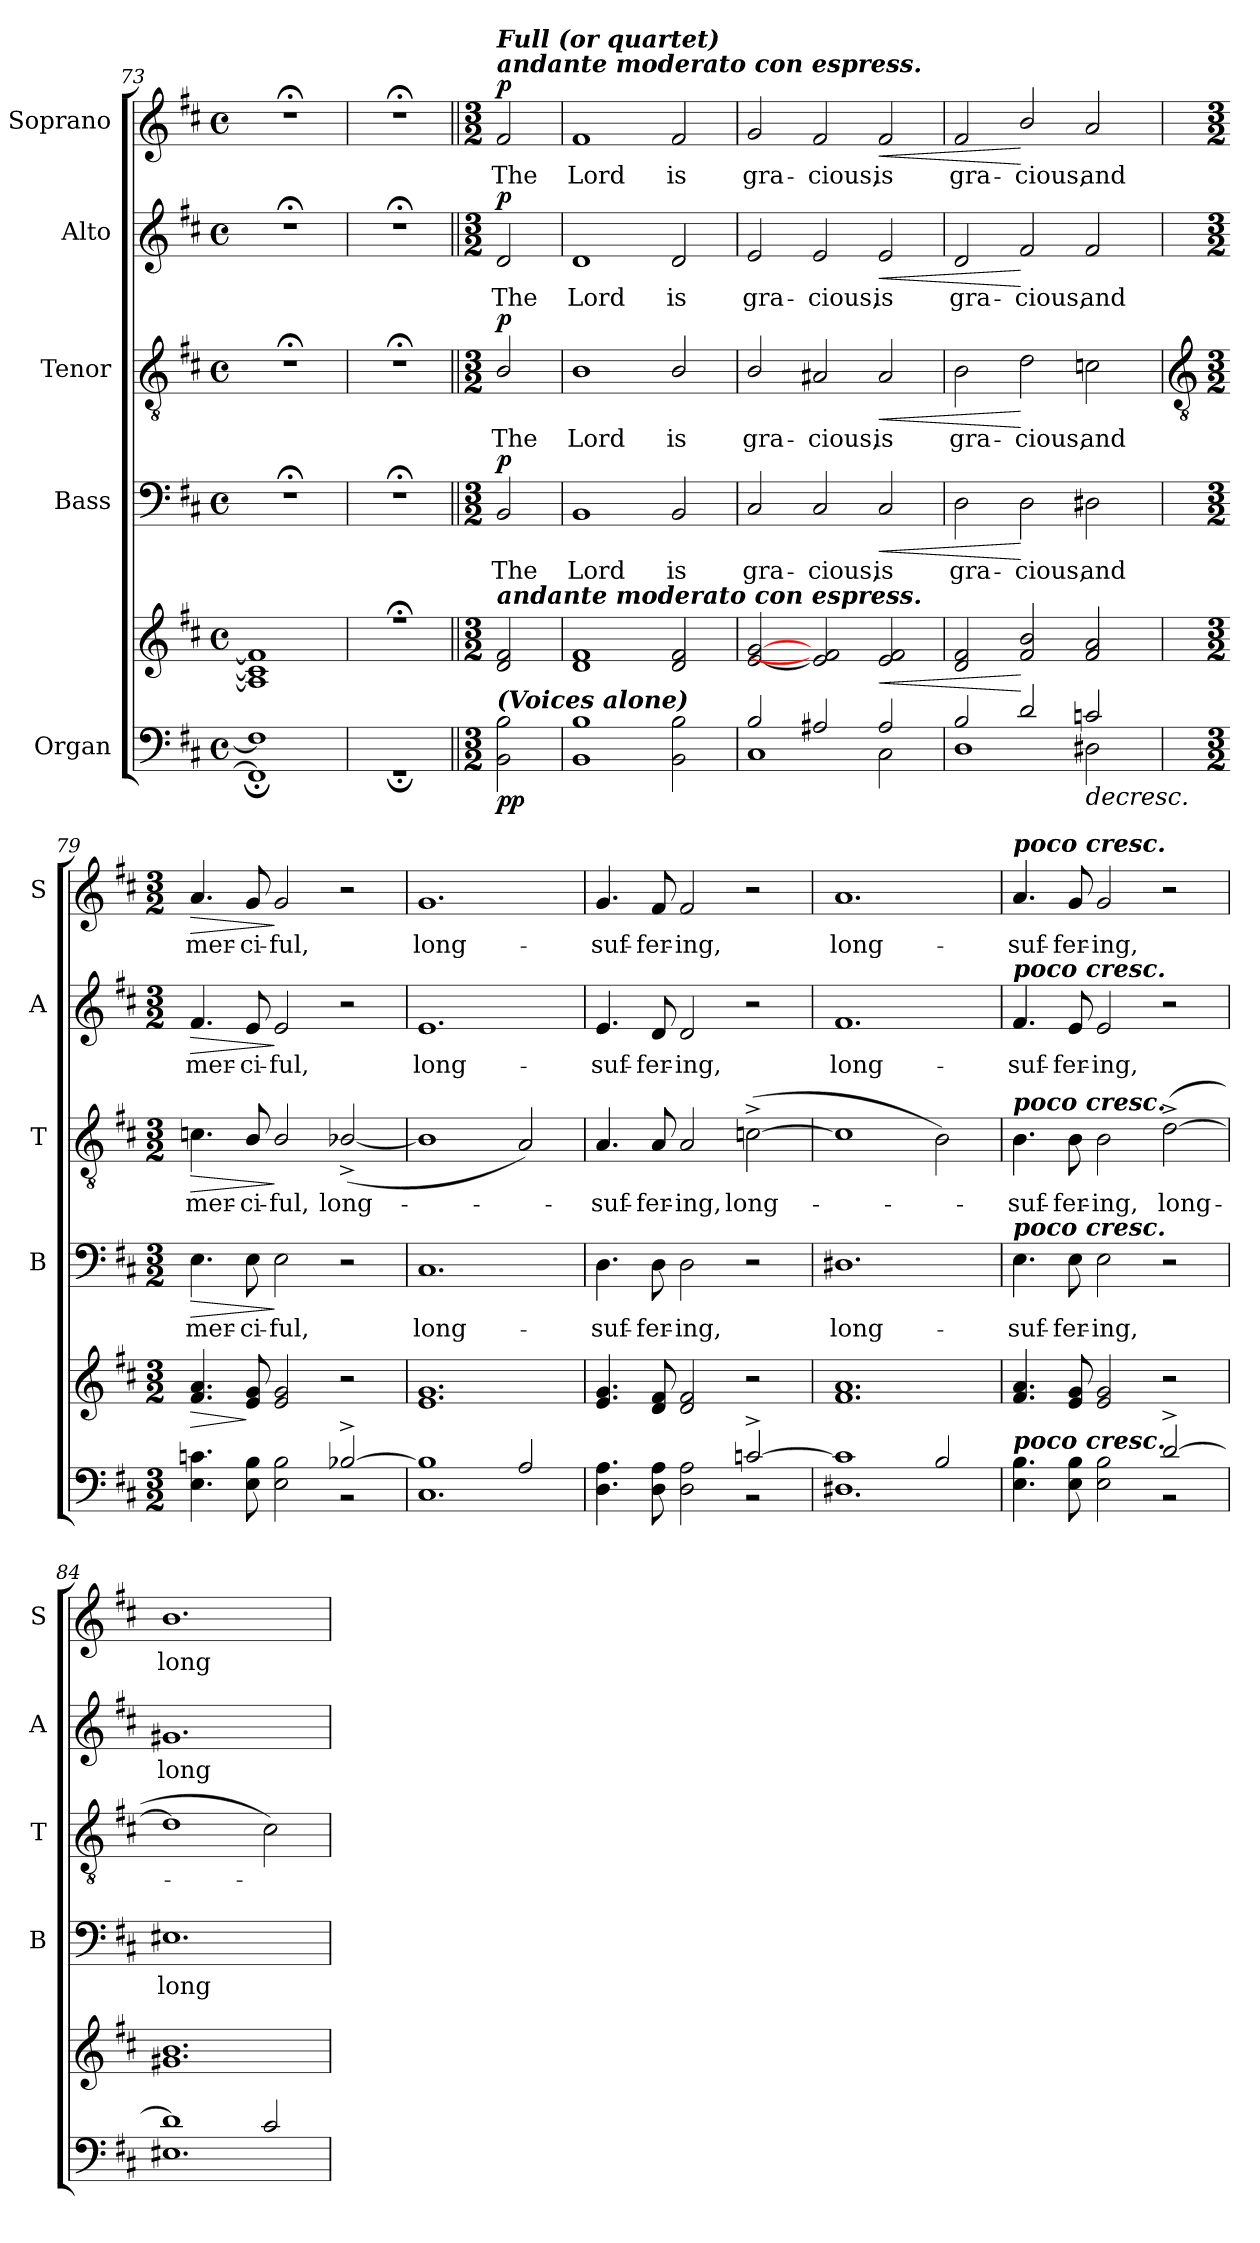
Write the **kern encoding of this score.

**kern	**kern	**dynam	**kern	**text	**dynam	**kern	**text	**dynam	**kern	**text	**dynam	**kern	**text	**dynam
*part5	*part5	*part5	*part4	*part4	*part4	*part3	*part3	*part3	*part2	*part2	*part2	*part1	*part1	*part1
*staff6	*staff5	*staff5/6	*staff4	*staff4	*staff4	*staff3	*staff3	*staff3	*staff2	*staff2	*staff2	*staff1	*staff1	*staff1
*I"Organ	*	*	*I"Bass	*	*	*I"Tenor	*	*	*I"Alto	*	*	*I"Soprano	*	*
*	*	*	*I'B	*	*	*I'T	*	*	*I'A	*	*	*I'S	*	*
*clefF4	*clefG2	*	*clefF4	*	*	*clefGv2	*	*	*clefG2	*	*	*clefG2	*	*
*k[f#c#]	*k[f#c#]	*	*k[f#c#]	*	*	*k[f#c#]	*	*	*k[f#c#]	*	*	*k[f#c#]	*	*
*D:	*D:	*	*D:	*	*	*D:	*	*	*D:	*	*	*D:	*	*
*M4/4	*M4/4	*	*M4/4	*	*	*M4/4	*	*	*M4/4	*	*	*M4/4	*	*
*met(c)	*met(c)	*	*met(c)	*	*	*met(c)	*	*	*met(c)	*	*	*met(c)	*	*
=73	=73	=73	=73	=73	=73	=73	=73	=73	=73	=73	=73	=73	=73	=73
*^	*^	*	*	*	*	*	*	*	*	*	*	*	*	*
1F#/]	1FF#;\]	1A#/] 1c#/] 1f#/]	1ryy	.	1r;<	.	.	1r;<	.	.	1r;<	.	.	1r;<	.	.
=74	=74	=74	=74	=74	=74	=74	=74	=74	=74	=74	=74	=74	=74	=74	=74	=74
1ryy	1r;	1r;<	1ryy	.	1r;<	.	.	1r;<	.	.	1r;<	.	.	1r;<	.	.
=75||	=75||	=75||	=75||	=75||	=75||	=75||	=75||	=75||	=75||	=75||	=75||	=75||	=75||	=75||	=75||	=75||
*M3/2	*	*M3/2	*	*	*M3/2	*	*	*M3/2	*	*	*M3/2	*	*	*M3/2	*	*
!	!	!	!	!	!	!	!	!	!	!	!	!	!	!LO:TX:a:Bi:t=andante moderato con espress.	!	!
!	!	!	!	!	!	!	!	!	!	!	!	!	!	!LO:TX:a:Bi:t=Full (or quartet)	!	!
!	!	!LO:TX:a:Bi:t=andante moderato con espress.	!	!	!	!	!	!	!	!	!	!	!	!	!	!
!LO:TX:a:Bi:t=(Voices alone)	!	!	!	!	!	!	!	!	!	!	!	!	!	!	!	!
!	!	!	!	!LO:DY:b=2	!	!LO:LY:b	!	!	!LO:LY:b	!	!	!LO:LY:b	!	!	!LO:LY:b	!
!	!	!	!	!LO:DY:n=1:b	!	!	!LO:DY:b	!	!	!LO:DY:b	!	!	!LO:DY:b	!	!	!LO:DY:b
2ryy	2BB\ 2B\	2d/ 2f#/	2ryy	p p	2BB	The	p	2B/	The	p	2d	The	p	2f#	The	p
=76	=76	=76	=76	=76	=76	=76	=76	=76	=76	=76	=76	=76	=76	=76	=76	=76
!LO:N:vis=1	!	!	!	!	!	!LO:LY:b	!	!	!LO:LY:b	!	!	!LO:LY:b	!	!	!LO:LY:b	!
*	*	*v	*v	*	*	*	*	*	*	*	*	*	*	*	*	*
1.ryy	1BB\ 1B\	1d/ 1f#/	.	1BB	Lord	.	1B	Lord	.	1d	Lord	.	1f#	Lord	.
!	!	!	!	!	!LO:LY:b	!	!	!LO:LY:b	!	!	!LO:LY:b	!	!	!LO:LY:b	!
.	2BB\ 2B\	2d/ 2f#/	.	2BB	is	.	2B/	is	.	2d	is	.	2f#	is	.
=77	=77	=77	=77	=77	=77	=77	=77	=77	=77	=77	=77	=77	=77	=77	=77
!	!	!	!	!	!LO:LY:b	!	!	!LO:LY:b	!	!	!LO:LY:b	!	!	!LO:LY:b	!
2B/	1C#\	[2e/ [2g/	.	2C#	gra-	.	2B/	gra-	.	2e	gra-	.	2g	gra-	.
!	!	!	!	!	!LO:LY:b	!	!	!LO:LY:b	!	!	!LO:LY:b	!	!	!LO:LY:b	!
2A#X/	.	2e/] 2f#/]	.	2C#	-cious,	.	2A#X/	-cious,	.	2e	-cious,	.	2f#	-cious,	.
!	!	!	!LO:HP:b	!	!LO:LY:b	!LO:HP:b	!	!LO:LY:b	!LO:HP:b	!	!LO:LY:b	!LO:HP:b	!	!LO:LY:b	!LO:HP:b
2A#/	2C#\	2e/ 2f#/	<	2C#	is	<	2A#	is	<	2e	is	<	2f#	is	<
=78	=78	=78	=78	=78	=78	=78	=78	=78	=78	=78	=78	=78	=78	=78	=78
!	!	!	!	!	!LO:LY:b	!	!	!LO:LY:b	!	!	!LO:LY:b	!	!	!LO:LY:b	!
2B/	1D\	2d/ 2f#/	.	2D	gra-	.	2B	gra-	.	2d	gra-	.	2f#	gra-	.
!	!	!	!	!	!LO:LY:b	!	!	!LO:LY:b	!	!	!LO:LY:b	!	!	!LO:LY:b	!
2d/	.	2f#/ 2b/	[	2D\	-cious,	[	2d\	-cious,	[	2f#/	-cious,	[	2b/	-cious,	[
!	!	!	!LO:HP:b=2	!	!LO:LY:b	!	!	!LO:LY:b	!	!	!LO:LY:b	!	!	!LO:LY:b	!
2cn/	2D#X\	2f#/ 2a/	>	2D#X\	and	.	2cn	and	.	2f#	and	.	2a	and	.
!!LO:LB:g=z
=79	=79	=79	=79	=79	=79	=79	=79	=79	=79	=79	=79	=79	=79	=79	=79
*	*	*	*	*	*	*	*clefGv2	*	*	*	*	*	*	*	*
*M3/2	*	*M3/2	*	*M3/2	*	*	*M3/2	*	*	*M3/2	*	*	*M3/2	*	*
!	!	!	!LO:HP:b	!	!LO:LY:b	!LO:HP:b	!	!LO:LY:b	!LO:HP:b	!	!LO:LY:b	!LO:HP:b	!	!LO:LY:b	!LO:HP:b
1ryy	4.E\ 4.cn\	4.f# 4.a	>	4.E	mer-	>	4.cn	mer-	>	4.f#	mer-	>	4.a	mer-	>
!	!	!	!	!	!LO:LY:b	!	!	!LO:LY:b	!	!	!LO:LY:b	!	!	!LO:LY:b	!
.	8E\ 8B\	8e 8g	]	8E	-ci-	.	8B/	-ci-	.	8e	-ci-	.	8g	-ci-	.
!	!	!	!	!	!LO:LY:b	!	!	!LO:LY:b	!	!	!LO:LY:b	!	!	!LO:LY:b	!
.	2E\ 2B\	2e 2g	]	2E	-ful,	]	2B/	-ful,	]	2e	-ful,	]	2g	-ful,	]
!	!	!	!	!	!	!	!	!LO:LY:b	!	!	!	!	!	!	!
[2B-X^/	2r	2r	.	2r	.	.	(<[2B-X^/	long-	.	2r	.	.	2r	.	.
=80	=80	=80	=80	=80	=80	=80	=80	=80	=80	=80	=80	=80	=80	=80	=80
!	!	!	!	!	!LO:LY:b	!	!	!	!	!	!LO:LY:b	!	!	!LO:LY:b	!
1B-/]	1.C#\	1.e 1.g	.	1.C#	long-	.	1B-/]	.	.	1.e	long-	.	1.g	long-	.
2A/	.	.	.	.	.	.	2A)	.	.	.	.	.	.	.	.
=81	=81	=81	=81	=81	=81	=81	=81	=81	=81	=81	=81	=81	=81	=81	=81
!	!	!	!	!	!LO:LY:b	!	!	!LO:LY:b	!	!	!LO:LY:b	!	!	!LO:LY:b	!
1ryy	4.D\ 4.A\	4.e 4.g	.	4.D	-suf-	.	4.A	suf-	.	4.e	-suf-	.	4.g	-suf-	.
!	!	!	!	!	!LO:LY:b	!	!	!LO:LY:b	!	!	!LO:LY:b	!	!	!LO:LY:b	!
.	8D\ 8A\	8d 8f#	.	8D	-fer-	.	8A	-fer-	.	8d	-fer-	.	8f#	-fer-	.
!	!	!	!	!	!LO:LY:b	!	!	!LO:LY:b	!	!	!LO:LY:b	!	!	!LO:LY:b	!
.	2D\ 2A\	2d 2f#	.	2D	-ing,	.	2A	-ing,	.	2d	-ing,	.	2f#	-ing,	.
!	!	!	!	!	!	!	!	!LO:LY:b	!	!	!	!	!	!	!
[2cn^/	2r	2r	.	2r	.	.	(>[2cn^	long-	.	2r	.	.	2r	.	.
=82	=82	=82	=82	=82	=82	=82	=82	=82	=82	=82	=82	=82	=82	=82	=82
!	!	!	!	!	!LO:LY:b	!	!	!	!	!	!LO:LY:b	!	!	!LO:LY:b	!
1c/]	1.D#X\	1.f# 1.a	.	1.D#X	long-	.	1c]	.	.	1.f#	long-	.	1.a	long-	.
2B/	.	.	.	.	.	.	2B)	.	.	.	.	.	.	.	.
=83	=83	=83	=83	=83	=83	=83	=83	=83	=83	=83	=83	=83	=83	=83	=83
!	!	!	!	!	!	!	!	!	!	!	!	!	!LO:TX:a:Bi:t=poco cresc.	!	!
!	!	!	!	!	!	!	!	!	!	!LO:TX:a:Bi:t=poco cresc.	!	!	!	!	!
!	!	!	!	!	!	!	!LO:TX:a:Bi:t=poco cresc.	!	!	!	!	!	!	!	!
!	!	!	!	!LO:TX:a:Bi:t=poco cresc.	!	!	!	!	!	!	!	!	!	!	!
!LO:TX:a:Bi:t=poco cresc.	!	!	!	!	!	!	!	!	!	!	!	!	!	!	!
!	!	!	!	!	!LO:LY:b	!	!	!LO:LY:b	!	!	!LO:LY:b	!	!	!LO:LY:b	!
1ryy	4.E\ 4.B\	4.f# 4.a	.	4.E	-suf-	.	4.B	suf-	.	4.f#	-suf-	.	4.a	-suf-	.
!	!	!	!	!	!LO:LY:b	!	!	!LO:LY:b	!	!	!LO:LY:b	!	!	!LO:LY:b	!
.	8E\ 8B\	8e 8g	.	8E	-fer-	.	8B	-fer-	.	8e	-fer-	.	8g	-fer-	.
!	!	!	!	!	!LO:LY:b	!	!	!LO:LY:b	!	!	!LO:LY:b	!	!	!LO:LY:b	!
.	2E\ 2B\	2e 2g	.	2E	-ing,	.	2B	-ing,	.	2e	-ing,	.	2g	-ing,	.
!	!	!	!	!	!	!	!	!LO:LY:b	!	!	!	!	!	!	!
[2d^/	2r	2r	.	2r	.	.	(>[2d^	long-	.	2r	.	.	2r	.	.
=84	=84	=84	=84	=84	=84	=84	=84	=84	=84	=84	=84	=84	=84	=84	=84
!	!	!	!	!	!LO:LY:b	!	!	!	!	!	!LO:LY:b	!	!	!LO:LY:b	!
1d/]	1.E#X\	1.g#X 1.b	.	1.E#X	long-	.	1d]	.	.	1.g#X	long-	.	1.b	long-	.
2c#/	.	.	.	.	.	.	2c#)	.	.	.	.	.	.	.	.
*v	*v	*	*	*	*	*	*	*	*	*	*	*	*	*	*
=	=	=	=	=	=	=	=	=	=	=	=	=	=	=
*-	*-	*-	*-	*-	*-	*-	*-	*-	*-	*-	*-	*-	*-	*-
